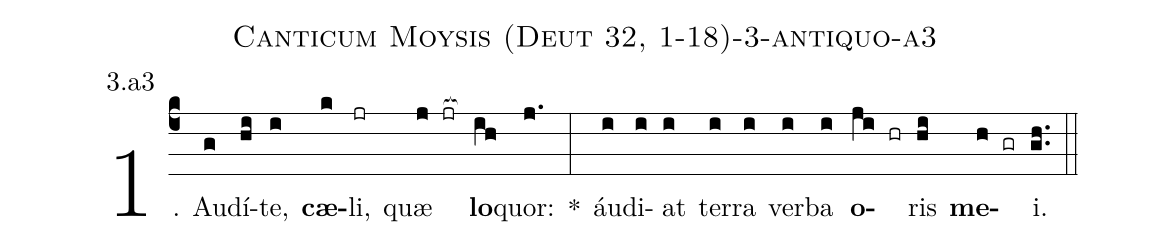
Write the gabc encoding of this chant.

name: Canticum Moysis (Deut 32, 1-18)-3-antiquo-a3;
annotation: 3.a3;
%%
(c4)1. Au(g)dí(hi)te,(i) <b>cæ</b>(k)li,(jr) quæ(j jr[ocb:1{]) <b>lo</b>(ih[ocb:0}])quor:(j.) *(:) áu(i)di(i)at(i) ter(i)ra(i) ver(i)ba(i) <b>o</b>(ji hr)ris(hi) <b>me</b>(h gr)i.(gh..) (::)
